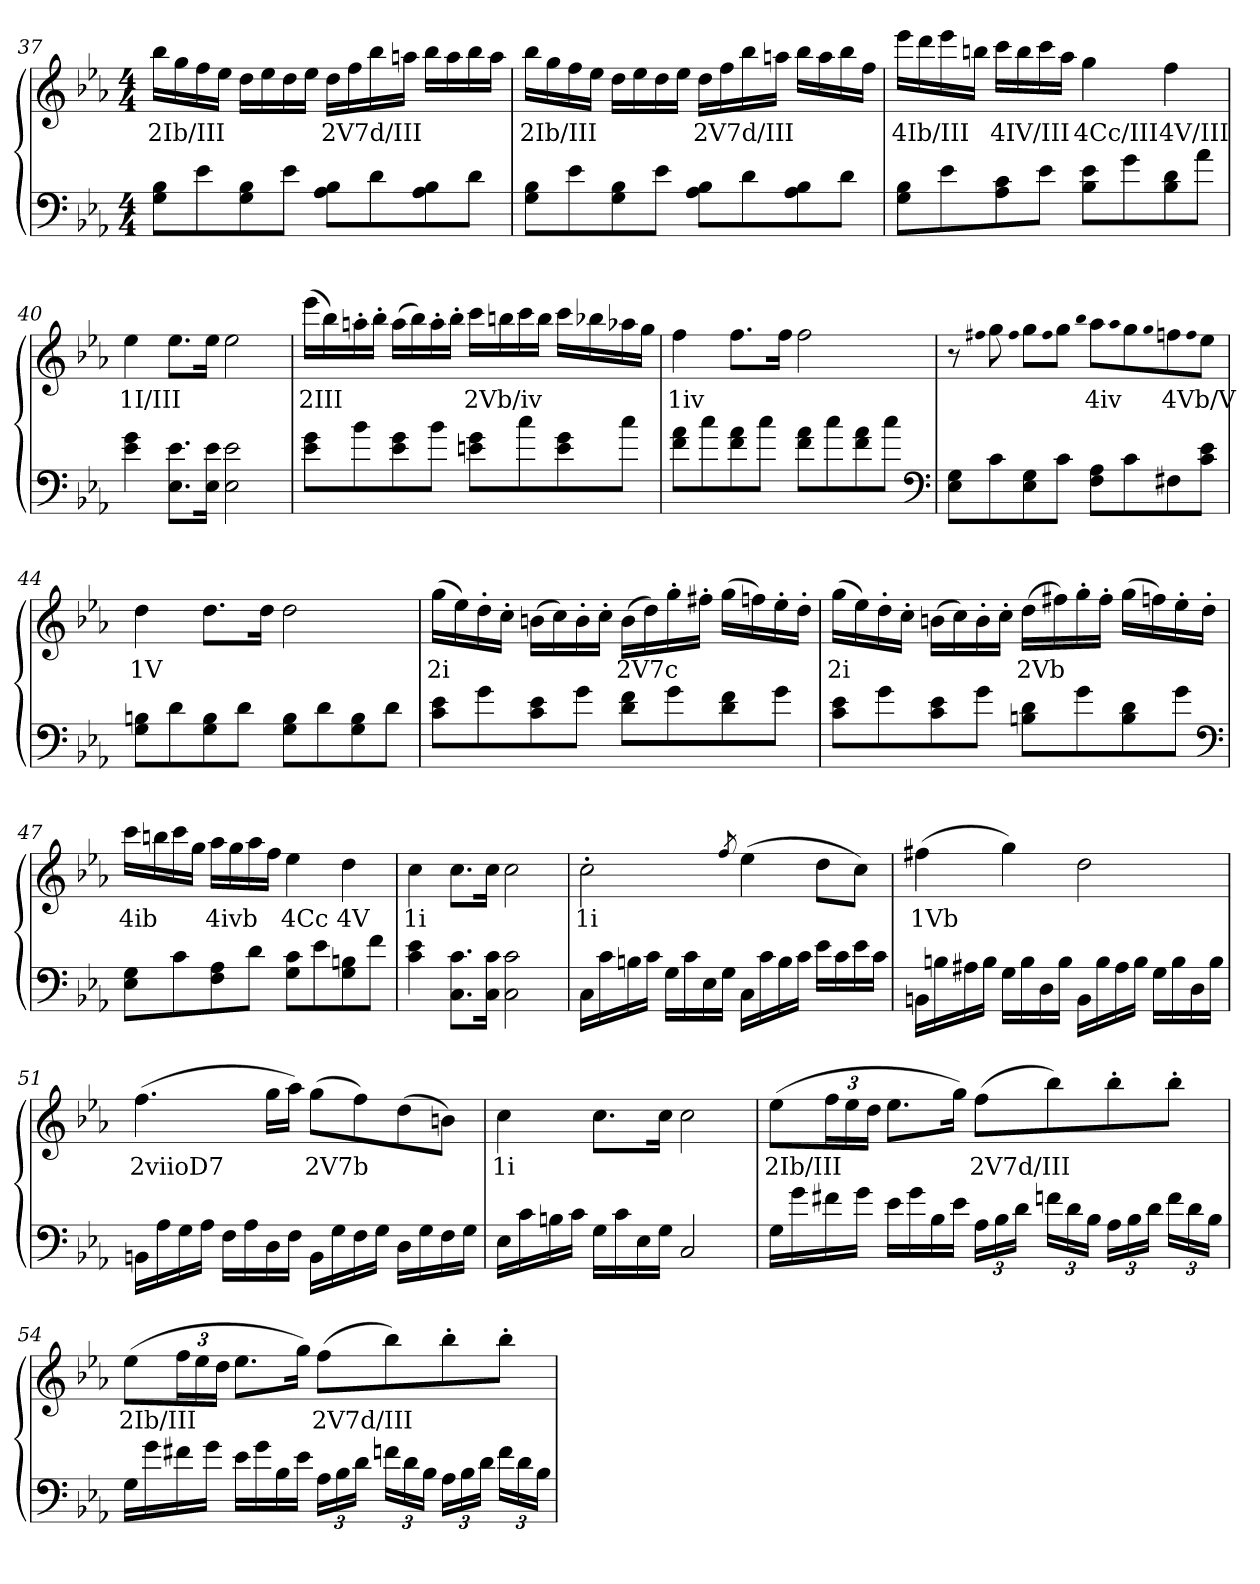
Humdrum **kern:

**kern	**kern	**text
*part1	*part1	*part1
*staff2	*staff1	*staff1
*clefF4	*clefG2	*
*k[b-e-a-]	*k[b-e-a-]	*
*c:	*c:	*
*M4/4	*M4/4	*
=37	=37	=37
8G 8B-L	16bb-LL	2Ib/III
.	16gg	.
8e-	16ff	.
.	16ee-JJ	.
8G 8B-	16ddLL	.
.	16ee-	.
8e-J	16dd	.
.	16ee-JJ	.
8A- 8B-L	16ddLL	2V7d/III
.	16ff	.
8d	16bb-	.
.	16aanJJ	.
8A- 8B-	16bb-LL	.
.	16aa	.
8dJ	16bb-	.
.	16aaJJ	.
=38	=38	=38
8G 8B-L	16bb-LL	2Ib/III
.	16gg	.
8e-	16ff	.
.	16ee-JJ	.
8G 8B-	16ddLL	.
.	16ee-	.
8e-J	16dd	.
.	16ee-JJ	.
8A- 8B-L	16ddLL	2V7d/III
.	16ff	.
8d	16bb-	.
.	16aanJJ	.
8A- 8B-	16bb-LL	.
.	16aa	.
8dJ	16bb-	.
.	16ffJJ	.
=39	=39	=39
8G 8B-L	16eee-LL	4Ib/III
.	16ddd	.
8e-	16eee-	.
.	16bbnJJ	.
8A- 8c	16cccLL	4IV/III
.	16bb	.
8e-J	16ccc	.
.	16aa-JJ	.
8B- 8e-L	4gg	4Cc/III
8g	.	.
8B- 8d	4ff	4V/III
8a-J	.	.
=40	=40	=40
4e- 4g	4ee-	1I/III
8.E- 8.e-L	8.ee-L	.
16E- 16e-Jk	16ee-Jk	.
2E- 2e-	2ee-	.
=41	=41	=41
8e- 8gL	(16eee-LL	2III
.	16bb-)	.
8b-	16aan'	.
.	16bb-'JJ	.
8e- 8g	(16aaLL	.
.	16bb-)	.
8b-J	16aa'	.
.	16bb-'JJ	.
8en 8gL	16cccLL	2Vb/iv
.	16bbn	.
8cc	16ccc	.
.	16bbJJ	.
8e 8g	16cccLL	.
.	16bb-X	.
8ccJ	16aa-X	.
.	16ggJJ	.
=42	=42	=42
8f 8a-L	4ff	1iv
8cc	.	.
8f 8a-	8.ffL	.
8ccJ	.	.
.	16ffJk	.
8f 8a-L	2ff	.
8cc	.	.
8f 8a-	.	.
8ccJ	.	.
*clefF4	*	*
=43	=43	=43
8E- 8GL	8r	.
.	qff#X	.
8c	8gg	.
.	qff#	.
8E- 8G	8ggL	.
.	qff#	.
8cJ	8ggJ	.
.	qbb-	.
8F 8A-L	8aa-L	4iv
.	qaa-	.
8c	8gg	.
.	qgg	.
8F#X	8ffn	4Vb/V
.	qff	.
8c 8e-J	8ee-J	.
=44	=44	=44
8G 8BnL	4dd	1V
8d	.	.
8G 8B	8.ddL	.
8dJ	.	.
.	16ddJk	.
8G 8BL	2dd	.
8d	.	.
8G 8B	.	.
8dJ	.	.
=45	=45	=45
8c 8e-L	(16ggLL	2i
.	16ee-)	.
8g	16dd'	.
.	16cc'JJ	.
8c 8e-	(16bnLL	.
.	16cc)	.
8gJ	16b'	.
.	16cc'JJ	.
8d 8fL	(16bLL	2V7c
.	16dd)	.
8g	16gg'	.
.	16ff#X'JJ	.
8d 8f	(16ggLL	.
.	16ffn)	.
8gJ	16ee-'	.
.	16dd'JJ	.
=46	=46	=46
8c 8e-L	(16ggLL	2i
.	16ee-)	.
8g	16dd'	.
.	16cc'JJ	.
8c 8e-	(16bnLL	.
.	16cc)	.
8gJ	16b'	.
.	16cc'JJ	.
8Bn 8dL	(16ddLL	2Vb
.	16ff#X)	.
8g	16gg'	.
.	16ff#'JJ	.
8B 8d	(16ggLL	.
.	16ffn)	.
8gJ	16ee-'	.
.	16dd'JJ	.
*clefF4	*	*
=47	=47	=47
8E- 8GL	16cccLL	4ib
.	16bbn	.
8c	16ccc	.
.	16ggJJ	.
8F 8A-	16aa-LL	4ivb
.	16gg	.
8dJ	16aa-	.
.	16ffJJ	.
8G 8cL	4ee-	4Cc
8e-	.	.
8G 8Bn	4dd	4V
8fJ	.	.
=48	=48	=48
4c 4e-	4cc	1i
8.C 8.cL	8.ccL	.
16C 16cJk	16ccJk	.
2C 2c	2cc	.
=49	=49	=49
16CLL	2cc'	1i
16c	.	.
16Bn	.	.
16cJJ	.	.
16GLL	.	.
16c	.	.
16E-	.	.
16GJJ	.	.
.	8qff	.
16CLL	(4ee-	.
16c	.	.
16B	.	.
16cJJ	.	.
16e-LL	8ddL	.
16c	.	.
16e-	8ccJ)	.
16cJJ	.	.
=50	=50	=50
16BBnLL	(4ff#X	1Vb
16Bn	.	.
16A#X	.	.
16BJJ	.	.
16GLL	4gg)	.
16B	.	.
16D	.	.
16BJJ	.	.
16BBLL	2dd	.
16B	.	.
16A#	.	.
16BJJ	.	.
16GLL	.	.
16B	.	.
16D	.	.
16BJJ	.	.
=51	=51	=51
16BBnLL	(4.ff	2viioD7
16A-	.	.
16G	.	.
16A-JJ	.	.
16FLL	.	.
16A-	.	.
16D	16ggLL	.
16FJJ	16aa-JJ)	.
16BBLL	(8ggL	2V7b
16G	.	.
16F	8ff)	.
16GJJ	.	.
16DLL	(8dd	.
16G	.	.
16F	8bnJ)	.
16GJJ	.	.
=52	=52	=52
16E-LL	4cc	1i
16c	.	.
16Bn	.	.
16cJJ	.	.
16GLL	8.ccL	.
16c	.	.
16E-	.	.
16GJJ	16ccJk	.
2C	2cc	.
=53	=53	=53
16GLL	(8ee-L	2Ib/III
16g	.	.
16f#X	24ffL	.
.	24ee-	.
16gJJ	.	.
.	24ddJJ	.
16e-LL	8.ee-L	.
16g	.	.
16B-	.	.
16e-JJ	16ggJk)	.
24A-LL	(8ffL	2V7d/III
24B-	.	.
24dJJ	.	.
24fnLL	8bb-)	.
24d	.	.
24B-JJ	.	.
24A-LL	8bb-'	.
24B-	.	.
24dJJ	.	.
24fLL	8bb-'J	.
24d	.	.
24B-JJ	.	.
=54	=54	=54
16GLL	(8ee-L	2Ib/III
16g	.	.
16f#X	24ffL	.
.	24ee-	.
16gJJ	.	.
.	24ddJJ	.
16e-LL	8.ee-L	.
16g	.	.
16B-	.	.
16e-JJ	16ggJk)	.
24A-LL	(8ffL	2V7d/III
24B-	.	.
24dJJ	.	.
24fnLL	8bb-)	.
24d	.	.
24B-JJ	.	.
24A-LL	8bb-'	.
24B-	.	.
24dJJ	.	.
24fLL	8bb-'J	.
24d	.	.
24B-JJ	.	.
=	=	=
*-	*-	*-
